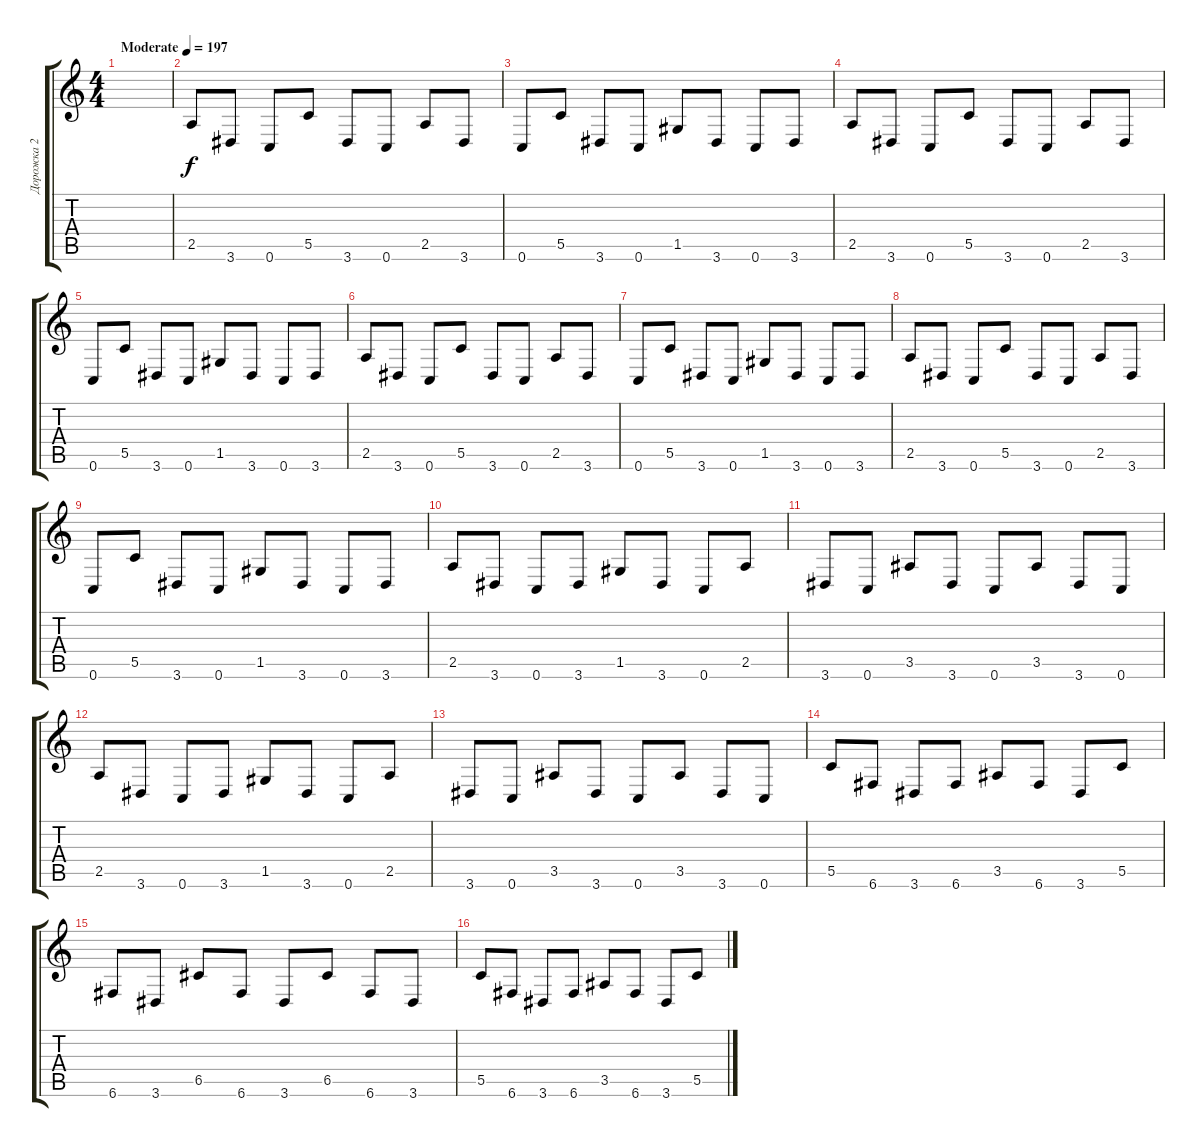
\track ("Дорожка 2" "Дорожка 2") {instrument distortionguitar}
\staff {score tabs}
\tuning (D4 A3 F3 C3 G2 C2) {hide}
\ts (4 4)
\tempo (197 "Moderate")
\clef g2
\ks c
|
2.5.8 3.6.8 0.6.8 5.5.8 3.6.8 0.6.8 2.5.8 3.6.8 |
0.6.8 5.5.8 3.6.8 0.6.8 1.5.8 3.6.8 0.6.8 3.6.8 |
2.5.8 3.6.8 0.6.8 5.5.8 3.6.8 0.6.8 2.5.8 3.6.8 |
0.6.8 5.5.8 3.6.8 0.6.8 1.5.8 3.6.8 0.6.8 3.6.8 |
2.5.8 3.6.8 0.6.8 5.5.8 3.6.8 0.6.8 2.5.8 3.6.8 |
0.6.8 5.5.8 3.6.8 0.6.8 1.5.8 3.6.8 0.6.8 3.6.8 |
2.5.8 3.6.8 0.6.8 5.5.8 3.6.8 0.6.8 2.5.8 3.6.8 |
0.6.8 5.5.8 3.6.8 0.6.8 1.5.8 3.6.8 0.6.8 3.6.8 |
2.5.8 3.6.8 0.6.8 3.6.8 1.5.8 3.6.8 0.6.8 2.5.8 |
3.6.8 0.6.8 3.5.8 3.6.8 0.6.8 3.5.8 3.6.8 0.6.8 |
2.5.8 3.6.8 0.6.8 3.6.8 1.5.8 3.6.8 0.6.8 2.5.8 |
3.6.8 0.6.8 3.5.8 3.6.8 0.6.8 3.5.8 3.6.8 0.6.8 |
5.5.8 6.6.8 3.6.8 6.6.8 3.5.8 6.6.8 3.6.8 5.5.8 |
6.6.8 3.6.8 6.5.8 6.6.8 3.6.8 6.5.8 6.6.8 3.6.8 |
5.5.8 6.6.8 3.6.8 6.6.8 3.5.8 6.6.8 3.6.8 5.5.8
